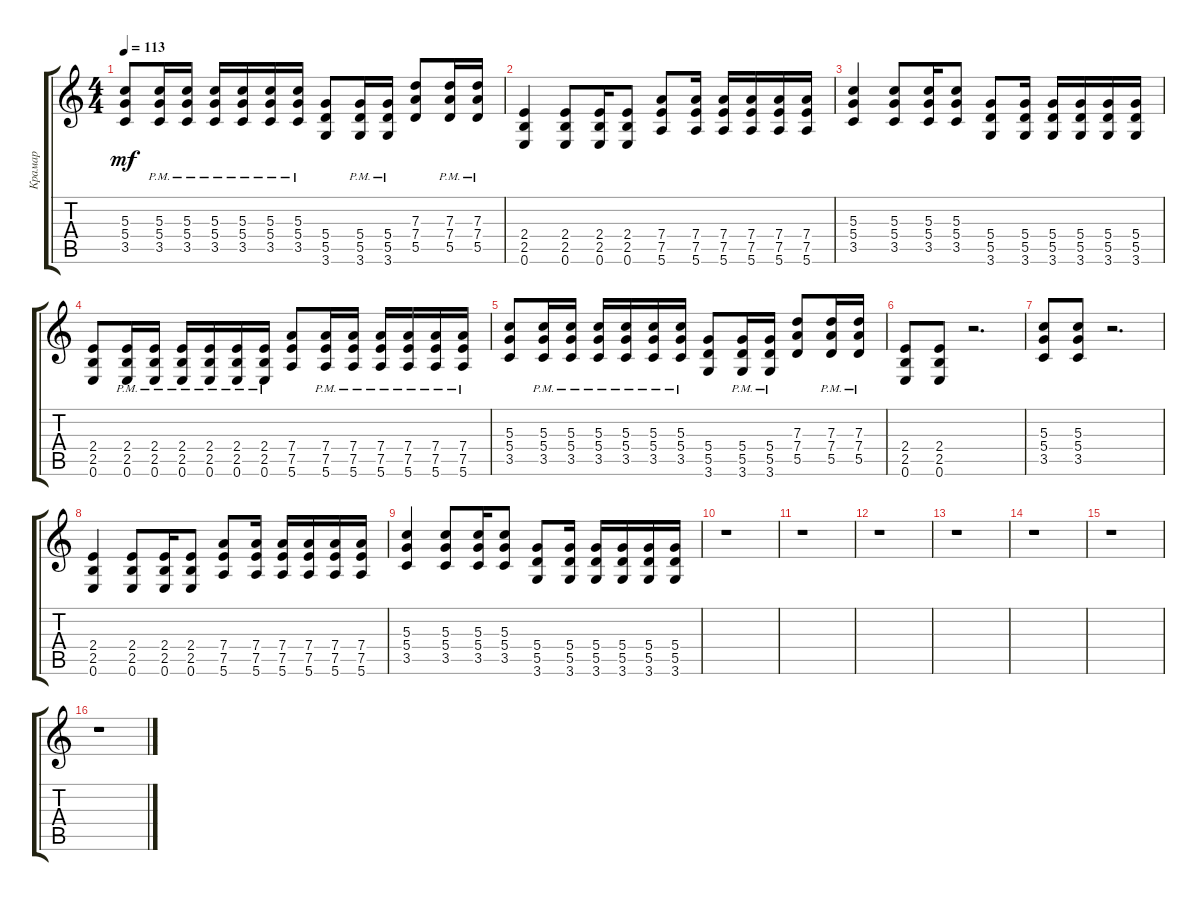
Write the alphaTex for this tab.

\track ("Крамар" "Крамар") {instrument overdrivenguitar}
\staff {score tabs}
\tuning (E4 B3 G3 D3 A2 E2) {hide}
\ts (4 4)
\tempo 113
\clef g2
\ks c
(5.3 5.4 3.5).8{dy mf} (5.3{pm} 5.4{pm} 3.5{pm}).16 (5.3{pm} 5.4{pm} 3.5{pm}).16 (5.3{pm} 5.4{pm} 3.5{pm}).16 (5.3{pm} 5.4{pm} 3.5{pm}).16 (5.3{pm} 5.4{pm} 3.5{pm}).16 (5.3{pm} 5.4{pm} 3.5{pm}).16 (5.4 5.5 3.6).8 (5.4{pm} 5.5{pm} 3.6{pm}).16 (5.4{pm} 5.5{pm} 3.6{pm}).16 (7.3 7.4 5.5).8 (7.3{pm} 7.4{pm} 5.5{pm}).16 (7.3{pm} 7.4{pm} 5.5{pm}).16 |
(2.4 2.5 0.6).4 (2.4 2.5 0.6).8 (2.4 2.5 0.6).16 (2.4 2.5 0.6).8 (7.4 7.5 5.6).8 (7.4 7.5 5.6).16 (7.4 7.5 5.6).16 (7.4 7.5 5.6).16 (7.4 7.5 5.6).16 (7.4 7.5 5.6).16 |
(5.3 5.4 3.5).4 (5.3 5.4 3.5).8 (5.3 5.4 3.5).16 (5.3 5.4 3.5).8 (5.4 5.5 3.6).8 (5.4 5.5 3.6).16 (5.4 5.5 3.6).16 (5.4 5.5 3.6).16 (5.4 5.5 3.6).16 (5.4 5.5 3.6).16 |
(2.4 2.5 0.6).8 (2.4{pm} 2.5{pm} 0.6{pm}).16 (2.4{pm} 2.5{pm} 0.6{pm}).16 (2.4{pm} 2.5{pm} 0.6{pm}).16 (2.4{pm} 2.5{pm} 0.6{pm}).16 (2.4{pm} 2.5{pm} 0.6{pm}).16 (2.4{pm} 2.5{pm} 0.6{pm}).16 (7.4 7.5 5.6).8 (7.4{pm} 7.5{pm} 5.6{pm}).16 (7.4{pm} 7.5{pm} 5.6{pm}).16 (7.4{pm} 7.5{pm} 5.6{pm}).16 (7.4{pm} 7.5{pm} 5.6{pm}).16 (7.4{pm} 7.5{pm} 5.6{pm}).16 (7.4{pm} 7.5{pm} 5.6{pm}).16 |
(5.3 5.4 3.5).8 (5.3{pm} 5.4{pm} 3.5{pm}).16 (5.3{pm} 5.4{pm} 3.5{pm}).16 (5.3{pm} 5.4{pm} 3.5{pm}).16 (5.3{pm} 5.4{pm} 3.5{pm}).16 (5.3{pm} 5.4{pm} 3.5{pm}).16 (5.3{pm} 5.4{pm} 3.5{pm}).16 (5.4 5.5 3.6).8 (5.4{pm} 5.5{pm} 3.6{pm}).16 (5.4{pm} 5.5{pm} 3.6{pm}).16 (7.3 7.4 5.5).8 (7.3{pm} 7.4{pm} 5.5{pm}).16 (7.3{pm} 7.4{pm} 5.5{pm}).16 |
(2.4 2.5 0.6).8 (2.4 2.5 0.6).8 r.2{d} |
(5.3 5.4 3.5).8 (5.3 5.4 3.5).8 r.2{d} |
(2.4 2.5 0.6).4 (2.4 2.5 0.6).8 (2.4 2.5 0.6).16 (2.4 2.5 0.6).8 (7.4 7.5 5.6).8 (7.4 7.5 5.6).16 (7.4 7.5 5.6).16 (7.4 7.5 5.6).16 (7.4 7.5 5.6).16 (7.4 7.5 5.6).16 |
(5.3 5.4 3.5).4 (5.3 5.4 3.5).8 (5.3 5.4 3.5).16 (5.3 5.4 3.5).8 (5.4 5.5 3.6).8 (5.4 5.5 3.6).16 (5.4 5.5 3.6).16 (5.4 5.5 3.6).16 (5.4 5.5 3.6).16 (5.4 5.5 3.6).16 |
r.1 |
r.1 |
r.1 |
r.1 |
r.1 |
r.1 |
r.1
